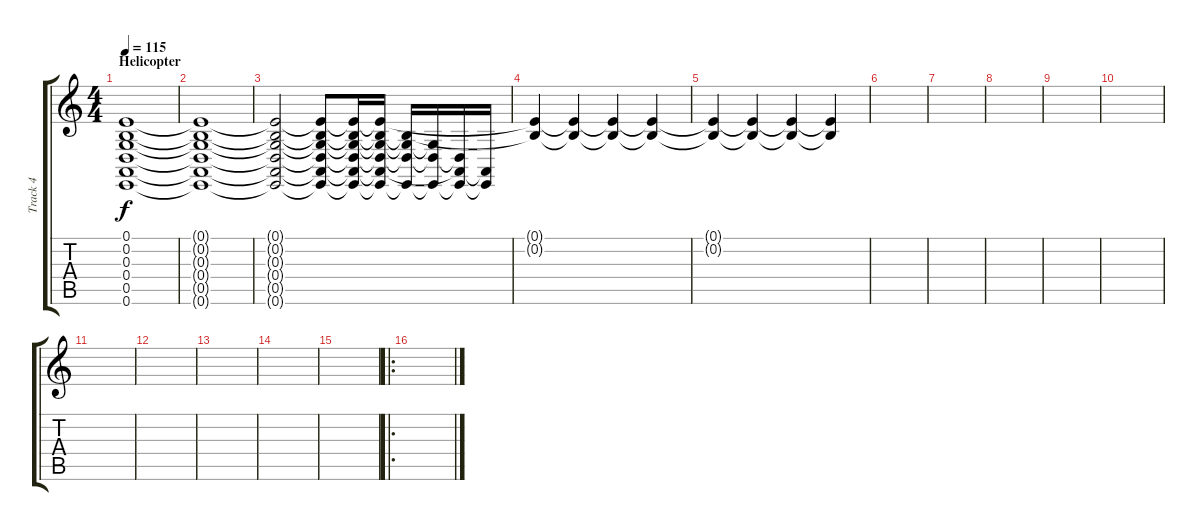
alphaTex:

\track ("Track 4" "Track 4") {instrument helicopter}
\staff {score tabs}
\tuning (E4 B3 G3 D3 A2 E2) {hide}
\ts (4 4)
\section ("" "Helicopter")
\tempo 115
\clef g2
\ks c
(0.1 0.2 0.3 0.4 0.5 0.6).1{dy f instrument helicopter} |
(0.1{t} 0.2{t} 0.3{t} 0.4{t} 0.5{t} 0.6{t}).1 |
(0.1{t} 0.2{t} 0.3{t} 0.4{t} 0.5{t} 0.6{t}).2 (0.1{t} 0.2{t} 0.3{t} 0.4{t} 0.5{t} 0.6{t}).8 (0.1{t} 0.2{t} 0.3{t} 0.4{t} 0.5{t} 0.6{t}).16 (0.1{t} 0.2{t} 0.3{t} 0.4{t} 0.5{t} 0.6{t}).16 (0.2{t} 0.3{t} 0.4{t} 0.6{t}).16 (0.3{t} 0.4{t} 0.6{t}).16 (0.4{t} 0.5{t} 0.6{t}).16 (0.5{t} 0.6{t}).16 |
(0.1{t} 0.2{t}).4 (0.1{t} 0.2{t}).4{volume 10} (0.1{t} 0.2{t}).4 (0.1{t} 0.2{t}).4{volume 7} |
(0.1{t} 0.2{t}).4{volume 5} (0.1{t} 0.2{t}).4 (0.1{t} 0.2{t}).4{volume 3} (0.1{t} 0.2{t}).4 |
|
|
|
|
|
|
|
|
|
|
\ro
